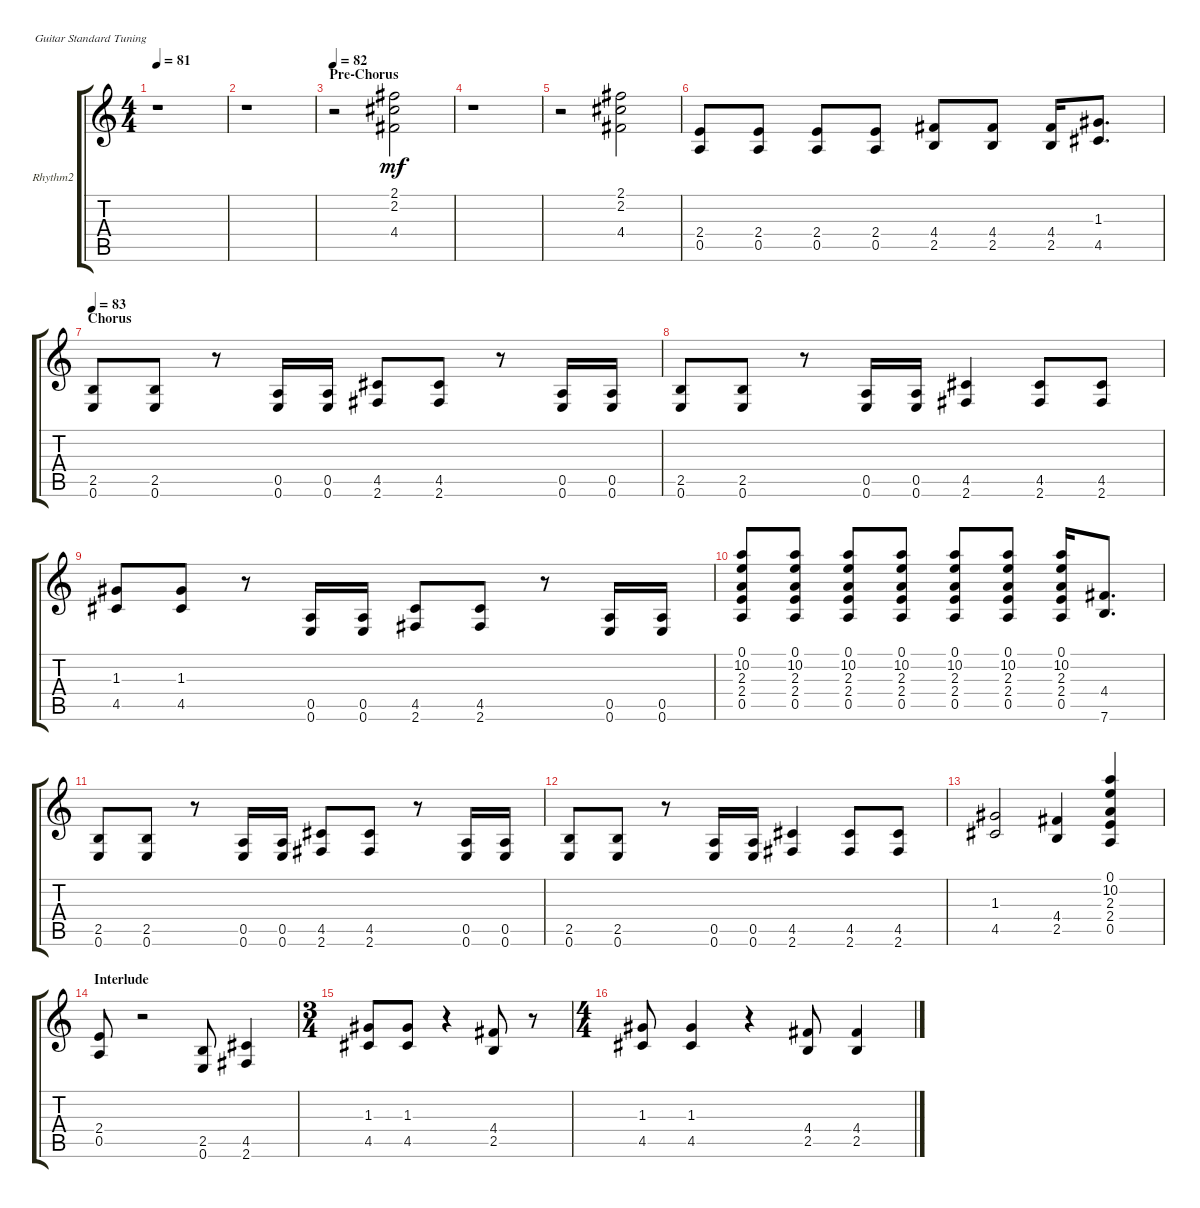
\bracketExtendMode groupsimilarinstruments
\firstSystemTrackNameOrientation horizontal
\otherSystemsTrackNameOrientation horizontal
\track ("Rhythm II" "Rhythm2") {instrument overdrivenguitar}
\staff {score tabs}
\tuning (E4 B3 G3 D3 A2 E2)
\ts (4 4)
\tempo 81
\clef g2
\scale
0.333333
\ks c
r.1{dy mf} |
\scale
0.333333 r.1 |
\section ("" "Pre-Chorus")
\tempo 82
\scale
0.333333 r.2 (4.4 2.2 2.1).2 |
\scale
0.333333 r.1 |
\scale
0.333333 r.2 (4.4 2.2 2.1).2 |
\scale
0.333333 (0.5 2.4).8 (0.5 2.4).8 (0.5 2.4).8 (0.5 2.4).8 (2.5 4.4).8 (2.5 4.4).8 (2.5 4.4).16 (4.5 1.3).8{d} |
\section ("" "Chorus")
\tempo 83
\scale
0.333333 (0.6 2.5).8 (0.6 2.5).8 r.8 (0.6 0.5).16 (0.6 0.5).16 (2.6 4.5).8 (2.6 4.5).8 r.8 (0.6 0.5).16 (0.6 0.5).16 |
\scale
0.333333 (0.6 2.5).8 (0.6 2.5).8 r.8 (0.6 0.5).16 (0.6 0.5).16 (2.6 4.5).4 (2.6 4.5).8 (2.6 4.5).8 |
\scale
0.333333 (4.5 1.3).8 (4.5 1.3).8 r.8 (0.6 0.5).16 (0.6 0.5).16 (2.6 4.5).8 (2.6 4.5).8 r.8 (0.6 0.5).16 (0.6 0.5).16 |
\scale
0.333333 (0.5 2.4 2.3 0.1 10.2).8 (0.5 2.4 2.3 0.1 10.2).8 (0.5 2.4 2.3 0.1 10.2).8 (0.5 2.4 2.3 0.1 10.2).8 (0.5 2.4 2.3 0.1 10.2).8 (0.5 2.4 2.3 0.1 10.2).8 (0.5 2.4 2.3 0.1 10.2).16 (7.6 4.4).8{d} |
\scale
0.333333 (0.6 2.5).8 (0.6 2.5).8 r.8 (0.6 0.5).16 (0.6 0.5).16 (2.6 4.5).8 (2.6 4.5).8 r.8 (0.6 0.5).16 (0.6 0.5).16 |
\scale
0.333333 (0.6 2.5).8 (0.6 2.5).8 r.8 (0.6 0.5).16 (0.6 0.5).16 (2.6 4.5).4 (2.6 4.5).8 (2.6 4.5).8 |
\scale
0.333333 (4.5 1.3).2 (2.5 4.4).4 (0.5 2.4 2.3 0.1 10.2).4 |
\section ("" "Interlude")
\scale
0.333333 (0.5 2.4).8 r.2 (0.6 2.5).8 (2.6 4.5).4 |
\ts (3 4)
\scale
0.395904 (4.5 1.3).8 (4.5 1.3).8 r.4 (2.5 4.4).8 r.8 |
\ts (4 4)
\scale
0.395904 (4.5 1.3).8 (4.5 1.3).4 r.4 (2.5 4.4).8 (4.4 2.5).4
